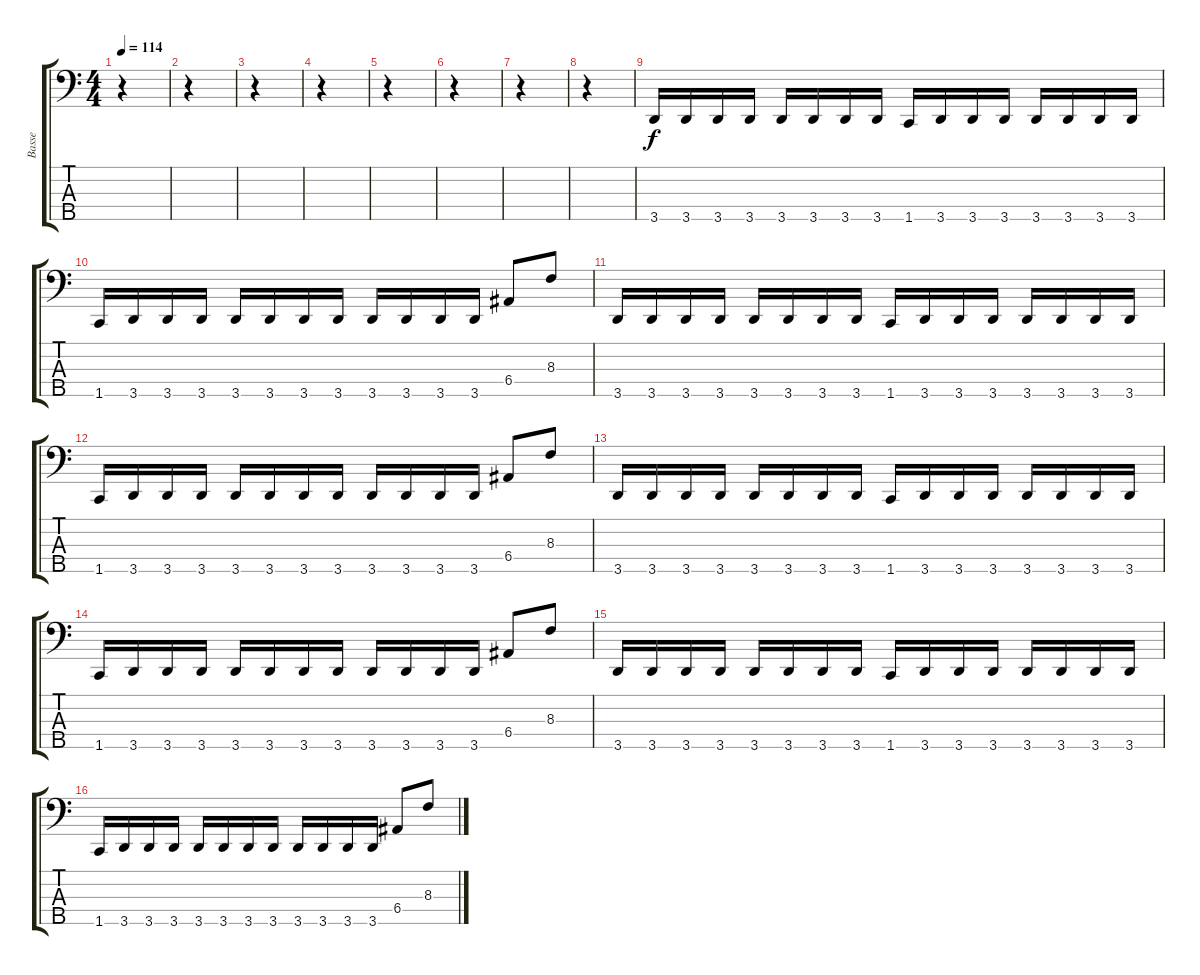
\track ("Basse" "Basse") {instrument electricbasspick}
\staff {score tabs}
\tuning (G2 D2 A1 E1 B0) {hide}
\ts (4 4)
\tempo 114
\clef f4
\ks c
r.4{dy f instrument electricbasspick} |
r.4 |
r.4 |
r.4 |
r.4 |
r.4 |
r.4 |
r.4 |
3.5.16 3.5.16 3.5.16 3.5.16 3.5.16 3.5.16 3.5.16 3.5.16 1.5.16 3.5.16 3.5.16 3.5.16 3.5.16 3.5.16 3.5.16 3.5.16 |
1.5.16 3.5.16 3.5.16 3.5.16 3.5.16 3.5.16 3.5.16 3.5.16 3.5.16 3.5.16 3.5.16 3.5.16 6.4.8 8.3.8 |
3.5.16 3.5.16 3.5.16 3.5.16 3.5.16 3.5.16 3.5.16 3.5.16 1.5.16 3.5.16 3.5.16 3.5.16 3.5.16 3.5.16 3.5.16 3.5.16 |
1.5.16 3.5.16 3.5.16 3.5.16 3.5.16 3.5.16 3.5.16 3.5.16 3.5.16 3.5.16 3.5.16 3.5.16 6.4.8 8.3.8 |
3.5.16 3.5.16 3.5.16 3.5.16 3.5.16 3.5.16 3.5.16 3.5.16 1.5.16 3.5.16 3.5.16 3.5.16 3.5.16 3.5.16 3.5.16 3.5.16 |
1.5.16 3.5.16 3.5.16 3.5.16 3.5.16 3.5.16 3.5.16 3.5.16 3.5.16 3.5.16 3.5.16 3.5.16 6.4.8 8.3.8 |
3.5.16 3.5.16 3.5.16 3.5.16 3.5.16 3.5.16 3.5.16 3.5.16 1.5.16 3.5.16 3.5.16 3.5.16 3.5.16 3.5.16 3.5.16 3.5.16 |
1.5.16 3.5.16 3.5.16 3.5.16 3.5.16 3.5.16 3.5.16 3.5.16 3.5.16 3.5.16 3.5.16 3.5.16 6.4.8 8.3.8
